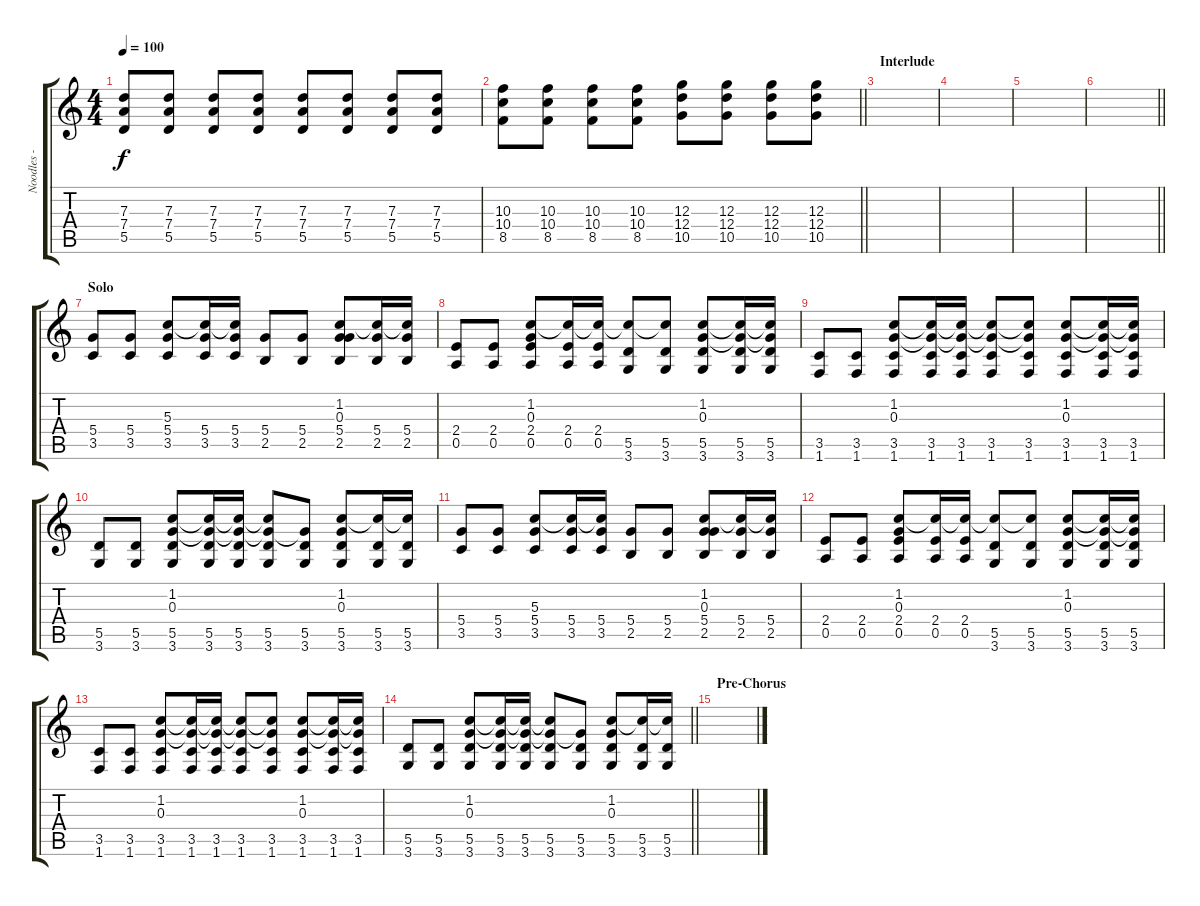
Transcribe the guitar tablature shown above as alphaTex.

\track ("Noodles - Distortion" "Noodles - ") {instrument distortionguitar}
\staff {score tabs}
\tuning (E4 B3 G3 D3 A2 E2) {hide}
\ts (4 4)
\tempo 100
\clef g2
\ks c
(7.3 7.4 5.5).8{dy f} (7.3 7.4 5.5).8 (7.3 7.4 5.5).8 (7.3 7.4 5.5).8 (7.3 7.4 5.5).8 (7.3 7.4 5.5).8 (7.3 7.4 5.5).8 (7.3 7.4 5.5).8 |
\barLineRight lightlight
(10.3 10.4 8.5).8 (10.3 10.4 8.5).8 (10.3 10.4 8.5).8 (10.3 10.4 8.5).8 (12.3 12.4 10.5).8 (12.3 12.4 10.5).8 (12.3 12.4 10.5).8 (12.3 12.4 10.5).8 |
\section ("" "Interlude")
|
|
|
\barLineRight lightlight
|
\section ("" "Solo")
(5.4 3.5).8{volume 16} (5.4 3.5).8 (5.3 5.4 3.5).8 (5.3{t} 5.4 3.5).16 (5.3{t} 5.4 3.5).16 (5.4 2.5).8 (5.4 2.5).8 (1.2 0.3 5.4 2.5).8 (1.2{t} 5.4 2.5).16 (1.2{t} 5.4 2.5).16 |
(2.4 0.5).8 (2.4 0.5).8 (1.2 0.3 2.4 0.5).8 (1.2{t} 2.4 0.5).16 (1.2{t} 2.4 0.5).16 (1.2{t} 5.5 3.6).8 (1.2{t} 5.5 3.6).8 (1.2 0.3 5.5 3.6).8 (1.2{t} 0.3{t} 5.5 3.6).16 (1.2{t} 0.3{t} 5.5 3.6).16 |
(3.5 1.6).8 (3.5 1.6).8 (1.2 0.3 3.5 1.6).8 (1.2{t} 0.3{t} 3.5 1.6).16 (1.2{t} 0.3{t} 3.5 1.6).16 (1.2{t} 0.3{t} 3.5 1.6).8 (1.2{t} 0.3{t} 3.5 1.6).8 (1.2 0.3 3.5 1.6).8 (1.2{t} 0.3{t} 3.5 1.6).16 (1.2{t} 0.3{t} 3.5 1.6).16 |
(5.5 3.6).8 (5.5 3.6).8 (1.2 0.3 5.5 3.6).8 (1.2{t} 0.3{t} 5.5 3.6).16 (1.2{t} 0.3{t} 5.5 3.6).16 (1.2{t} 0.3{t} 5.5 3.6).8 (0.3{t} 5.5 3.6).8 (1.2 0.3 5.5 3.6).8 (1.2{t} 5.5 3.6).16 (1.2{t} 5.5 3.6).16 |
(5.4 3.5).8{volume 16} (5.4 3.5).8 (5.3 5.4 3.5).8 (5.3{t} 5.4 3.5).16 (5.3{t} 5.4 3.5).16 (5.4 2.5).8 (5.4 2.5).8 (1.2 0.3 5.4 2.5).8 (1.2{t} 5.4 2.5).16 (1.2{t} 5.4 2.5).16 |
(2.4 0.5).8 (2.4 0.5).8 (1.2 0.3 2.4 0.5).8 (1.2{t} 2.4 0.5).16 (1.2{t} 2.4 0.5).16 (1.2{t} 5.5 3.6).8 (1.2{t} 5.5 3.6).8 (1.2 0.3 5.5 3.6).8 (1.2{t} 0.3{t} 5.5 3.6).16 (1.2{t} 0.3{t} 5.5 3.6).16 |
(3.5 1.6).8 (3.5 1.6).8 (1.2 0.3 3.5 1.6).8 (1.2{t} 0.3{t} 3.5 1.6).16 (1.2{t} 0.3{t} 3.5 1.6).16 (1.2{t} 0.3{t} 3.5 1.6).8 (1.2{t} 0.3{t} 3.5 1.6).8 (1.2 0.3 3.5 1.6).8 (1.2{t} 0.3{t} 3.5 1.6).16 (1.2{t} 0.3{t} 3.5 1.6).16 |
\barLineRight lightlight
(5.5 3.6).8 (5.5 3.6).8 (1.2 0.3 5.5 3.6).8 (1.2{t} 0.3{t} 5.5 3.6).16 (1.2{t} 0.3{t} 5.5 3.6).16 (1.2{t} 0.3{t} 5.5 3.6).8 (0.3{t} 5.5 3.6).8 (1.2 0.3 5.5 3.6).8 (1.2{t} 5.5 3.6).16 (1.2{t} 5.5 3.6).16 |
\section ("" "Pre-Chorus")
